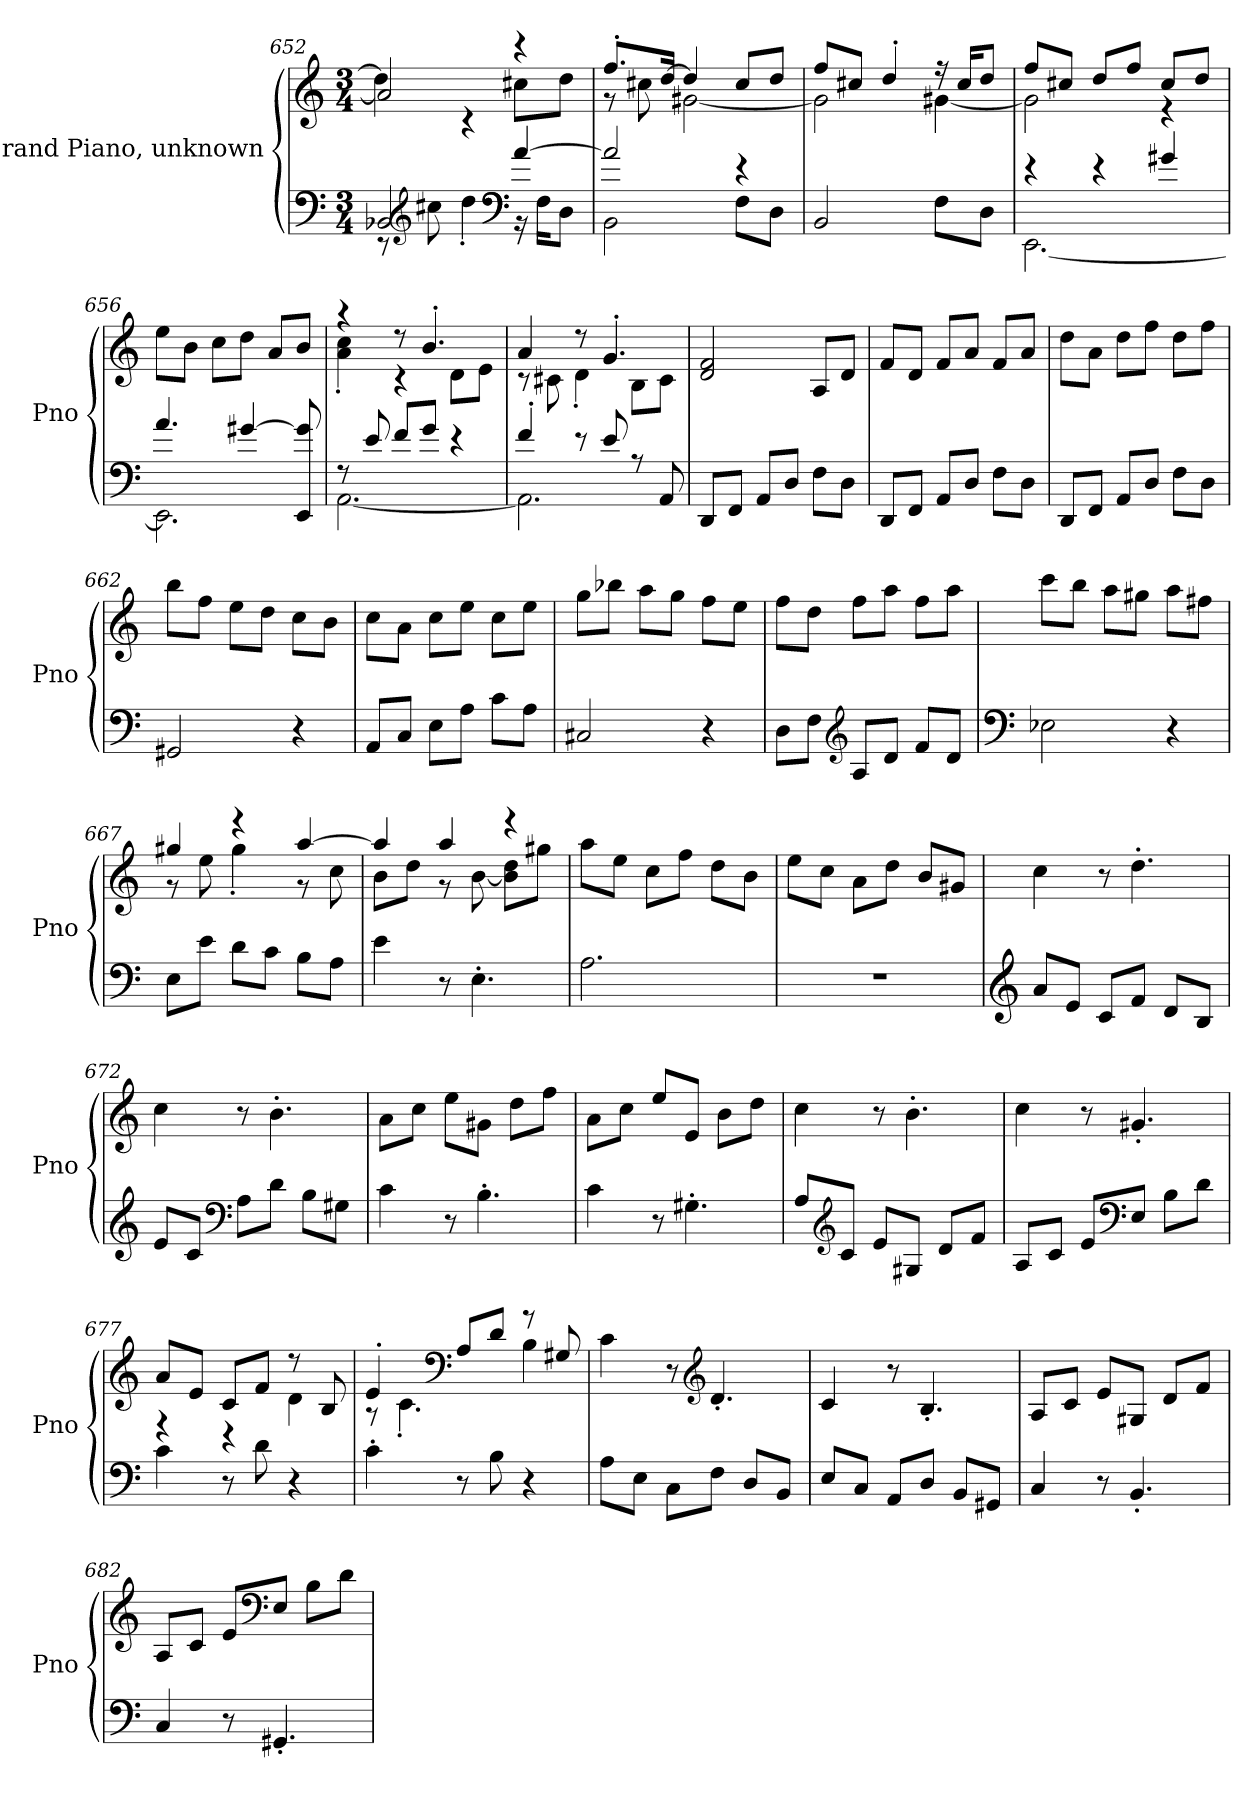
**kern	**kern
*part1	*part1
*staff2	*staff1
*I"Grand Piano, unknown	*
*I'Pno	*
*clefF4	*clefG2
*k[]	*k[]
*M3/4	*M3/4
=652	=652
*^	*^
2BB-X/	8r	2a/]	4dd\]
*clefG2	*	*	*
.	8cc#X\	.	.
.	4dd'\	.	4r
*clefF4	*	*	*
[4a/	16r	4r	8cc#X\L
.	16F\KL	.	.
.	8D\J	.	8dd\J
=653	=653	=653	=653
2a/]	2BB\	8.ff'/L	8r
.	.	.	8cc#X\
.	.	[16dd/Jk	.
.	.	4dd/]	[2g#X\
4r	8F\L	8cc#/L	.
.	8D\J	8dd/J	.
*v	*v	*	*
=654	=654	=654
2BB/	8ff/L	2g#\]
.	8cc#X/J	.
.	4dd'/	.
8F\L	16r	[4g#X\
.	16cc#/KL	.
8D\J	8dd/J	.
!!LO:LB:g=z	!!
=655	=655	=655
*^	*	*
4r	[2.EE\	8ff/L	2g#\]
.	.	8cc#X/J	.
4r	.	8dd/L	.
.	.	8ff/J	.
4g#X/	.	8cc#/L	4r
.	.	8dd/J	.
*	*	*v	*v
=656	=656	=656
4.a/	2.EE\]	8ee\L
.	.	8b\J
.	.	8cc\L
[4g#X/	.	8dd\J
.	.	8a/L
8EE/ 8g#/]	.	8b/J
=657	=657	=657
*	*	*^
8r	[2.AA\	4r	4a\' 4cc\'
8e/	.	.	.
8f/L	.	8r	4r
8g/J	.	4.b'/	.
4r	.	.	8d\L
.	.	.	8e\J
=658	=658	=658	=658
4f'/	2.AA\]	4a/	8r
.	.	.	8c#X\
8r	.	8r	4d'\
8e/	.	4.g'/	.
8r	.	.	8B\L
8AA/	.	.	8c#\J
*v	*v	*	*
*	*v	*v
=659	=659
8DD/L	2d/ 2f/
8FF/J	.
8AA/L	.
8D/J	.
8F\L	8A/L
8D\J	8d/J
=660	=660
8DD/L	8f/L
8FF/J	8d/J
8AA/L	8f/L
8D/J	8a/J
8F\L	8f/L
8D\J	8a/J
!!LO:LB:g=z
=661	=661
8DD/L	8dd\L
8FF/J	8a\J
8AA/L	8dd\L
8D/J	8ff\J
8F\L	8dd\L
8D\J	8ff\J
=662	=662
2GG#X/	8bb\L
.	8ff\J
.	8ee\L
.	8dd\J
4r	8cc\L
.	8b\J
=663	=663
8AA/L	8cc\L
8C/J	8a\J
8E\L	8cc\L
8A\J	8ee\J
8c\L	8cc\L
8A\J	8ee\J
=664	=664
2C#X/	8gg\L
.	8bb-X\J
.	8aa\L
.	8gg\J
4r	8ff\L
.	8ee\J
=665	=665
8D\L	8ff\L
8F\J	8dd\J
*clefG2	*
8A/L	8ff\L
8d/J	8aa\J
8f/L	8ff\L
8d/J	8aa\J
=666	=666
*clefF4	*
2E-X\	8ccc\L
.	8bb\J
.	8aa\L
.	8gg#X\J
4r	8aa\L
.	8ff#X\J
!!LO:LB:g=z
=667	=667
*	*^
8E\L	4gg#X/	8r
8e\J	.	8ee\
8d\L	4r	4gg#'\
8c\J	.	.
8B\L	[4aa/	8r
8A\J	.	8cc\
=668	=668	=668
4e\	4aa/]	8b\L
.	.	8dd\J
8r	4aa/	8r
4.E'\	.	[8b\
.	4r	8b\] 8dd\L
.	.	8gg#X\J
*	*v	*v
=669	=669
2.A\	8aa\L
.	8ee\J
.	8cc\L
.	8ff\J
.	8dd\L
.	8b\J
=670	=670
2.r	8ee\L
.	8cc\J
.	8a\L
.	8dd\J
.	8b/L
.	8g#X/J
=671	=671
*clefG2	*
8a/L	4cc\
8e/J	.
8c/L	8r
8f/J	4.dd'\
8d/L	.
8B/J	.
=672	=672
8e/L	4cc\
8c/J	.
*clefF4	*
8A\L	8r
8d\J	4.b'\
8B\L	.
8G#X\J	.
!!LO:LB:g=z
=673	=673
4c\	8a\L
.	8cc\J
8r	8ee\L
4.B'\	8g#X\J
.	8dd\L
.	8ff\J
=674	=674
4c\	8a\L
.	8cc\J
8r	8ee/L
4.G#X'\	8e/J
.	8b\L
.	8dd\J
=675	=675
8A/L	4cc\
*clefG2	*
8c/J	.
8e/L	8r
8G#X/J	4.b'\
8d/L	.
8f/J	.
=676	=676
8A/L	4cc\
8c/J	.
8e/L	8r
*clefF4	*
8E/J	4.g#X'/
8B\L	.
8d\J	.
=677	=677
*	*^
4c\	8a/L	4r
.	8e/J	.
8r	8c/L	4r
8d\	8f/J	.
4r	8r	4d\
.	8B/	.
!!LO:LB:g=z	!!
=678	=678	=678
4c'\	4e'/	8r
.	.	4.c'\
*	*clefF4	*
8r	8A/L	.
8B\	8d/J	.
4r	8r	4B\
.	8G#X/	.
*	*v	*v
=679	=679
8A\L	4c\
8E\J	.
8C\L	8r
*	*clefG2
8F\J	4.d'/
8D/L	.
8BB/J	.
=680	=680
8E/L	4c/
8C/J	.
8AA/L	8r
8D/J	4.B'/
8BB/L	.
8GG#X/J	.
=681	=681
4C/	8A/L
.	8c/J
8r	8e/L
4.BB'/	8G#X/J
.	8d/L
.	8f/J
=682	=682
4C/	8A/L
.	8c/J
8r	8e/L
*	*clefF4
4.GG#X'/	8E/J
.	8B\L
.	8d\J
=	=
*-	*-
